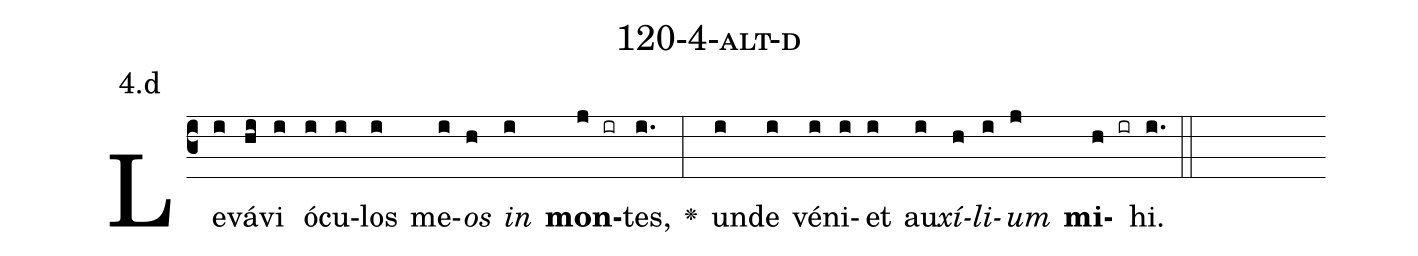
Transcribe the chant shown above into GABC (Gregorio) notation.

name: 120-4-alt-d;
annotation: 4.d;
%%
(c3)Le(i)vá(hi)vi(i) ó(i)cu(i)los(i) me(i)<i>os</i>(h) <i>in</i>(i) <b>mon</b>(j ir)tes,(i.) <v>\greheightstar</v>(:) un(i)de(i) vé(i)ni(i)et(i) au(i)<i>xí</i>(h)<i>li</i>(i)<i>um</i>(j) <b>mi</b>(h ir)hi.(i.) (::)


%E(i) u(h) o(i) u(j) a(h) e.(i.) (::)
